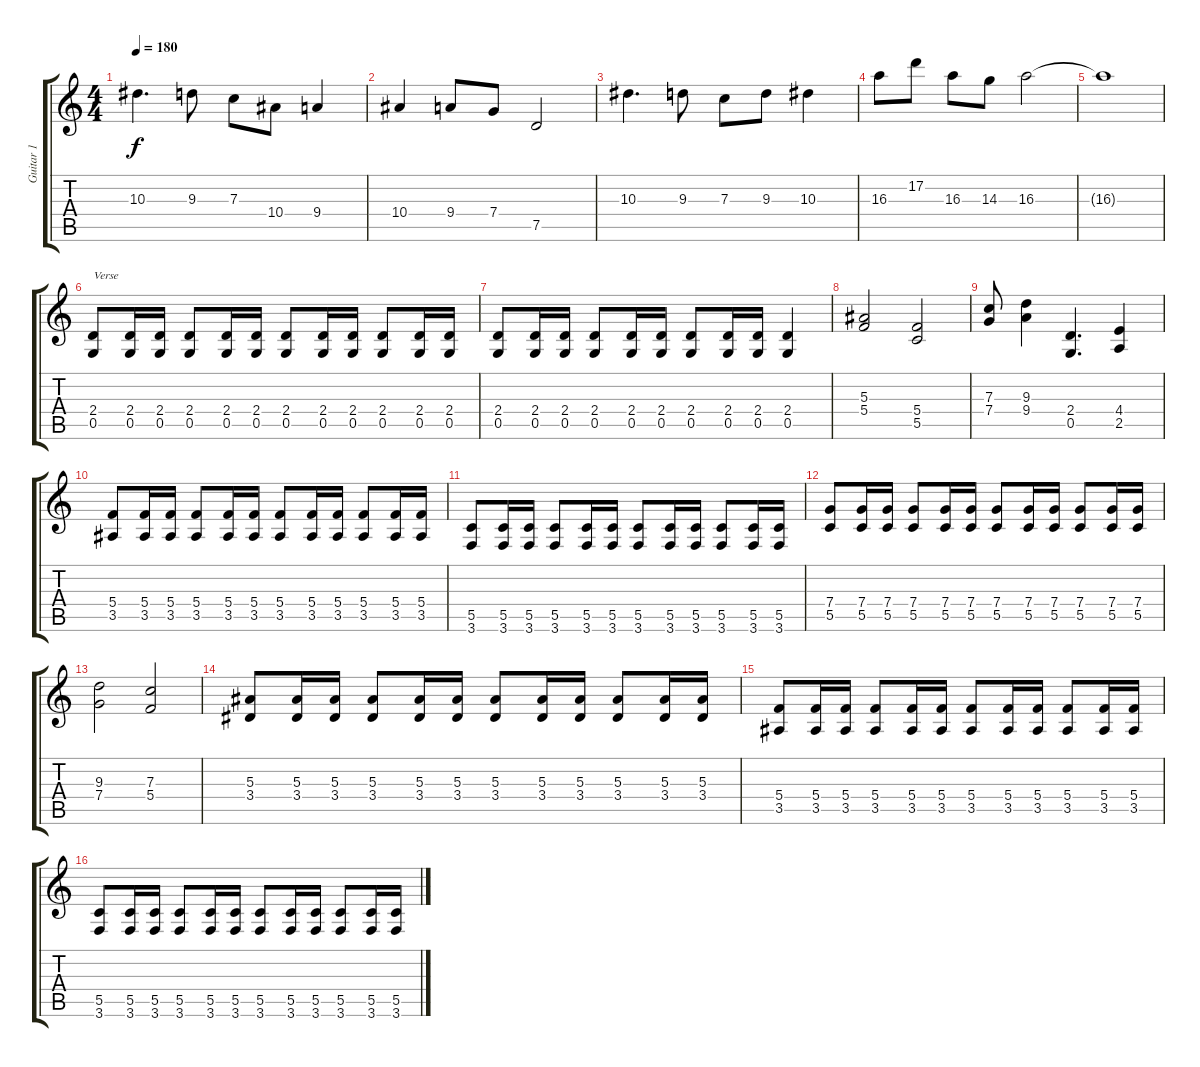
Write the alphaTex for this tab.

\track ("Guitar 1" "Guitar 1") {instrument acousticguitarnylon}
\staff {score tabs}
\tuning (D4 A3 F3 C3 G2 D2) {hide}
\ts (4 4)
\tempo 180
\clef g2
\ks c
10.3.4{d dy f} 9.3.8 7.3.8 10.4.8 9.4.4 |
10.4.4 9.4.8 7.4.8 7.5.2 |
10.3.4{d} 9.3.8 7.3.8 9.3.8 10.3.4 |
16.3.8 17.2.8 16.3.8 14.3.8 16.3.2 |
16.3{t}.1 |
(2.4 0.5).8{txt "Verse"} (2.4 0.5).16 (2.4 0.5).16 (2.4 0.5).8 (2.4 0.5).16 (2.4 0.5).16 (2.4 0.5).8 (2.4 0.5).16 (2.4 0.5).16 (2.4 0.5).8 (2.4 0.5).16 (2.4 0.5).16 |
(2.4 0.5).8 (2.4 0.5).16 (2.4 0.5).16 (2.4 0.5).8 (2.4 0.5).16 (2.4 0.5).16 (2.4 0.5).8 (2.4 0.5).16 (2.4 0.5).16 (2.4 0.5).4 |
(5.3 5.4).2 (5.4 5.5).2 |
(7.3 7.4).8 (9.3 9.4).4 (2.4 0.5).4{d} (4.4 2.5).4 |
(5.4 3.5).8 (5.4 3.5).16 (5.4 3.5).16 (5.4 3.5).8 (5.4 3.5).16 (5.4 3.5).16 (5.4 3.5).8 (5.4 3.5).16 (5.4 3.5).16 (5.4 3.5).8 (5.4 3.5).16 (5.4 3.5).16 |
(5.5 3.6).8 (5.5 3.6).16 (5.5 3.6).16 (5.5 3.6).8 (5.5 3.6).16 (5.5 3.6).16 (5.5 3.6).8 (5.5 3.6).16 (5.5 3.6).16 (5.5 3.6).8 (5.5 3.6).16 (5.5 3.6).16 |
(7.4 5.5).8 (7.4 5.5).16 (7.4 5.5).16 (7.4 5.5).8 (7.4 5.5).16 (7.4 5.5).16 (7.4 5.5).8 (7.4 5.5).16 (7.4 5.5).16 (7.4 5.5).8 (7.4 5.5).16 (7.4 5.5).16 |
(9.3 7.4).2 (7.3 5.4).2 |
(5.3 3.4).8 (5.3 3.4).16 (5.3 3.4).16 (5.3 3.4).8 (5.3 3.4).16 (5.3 3.4).16 (5.3 3.4).8 (5.3 3.4).16 (5.3 3.4).16 (5.3 3.4).8 (5.3 3.4).16 (5.3 3.4).16 |
(5.4 3.5).8 (5.4 3.5).16 (5.4 3.5).16 (5.4 3.5).8 (5.4 3.5).16 (5.4 3.5).16 (5.4 3.5).8 (5.4 3.5).16 (5.4 3.5).16 (5.4 3.5).8 (5.4 3.5).16 (5.4 3.5).16 |
(5.5 3.6).8 (5.5 3.6).16 (5.5 3.6).16 (5.5 3.6).8 (5.5 3.6).16 (5.5 3.6).16 (5.5 3.6).8 (5.5 3.6).16 (5.5 3.6).16 (5.5 3.6).8 (5.5 3.6).16 (5.5 3.6).16
